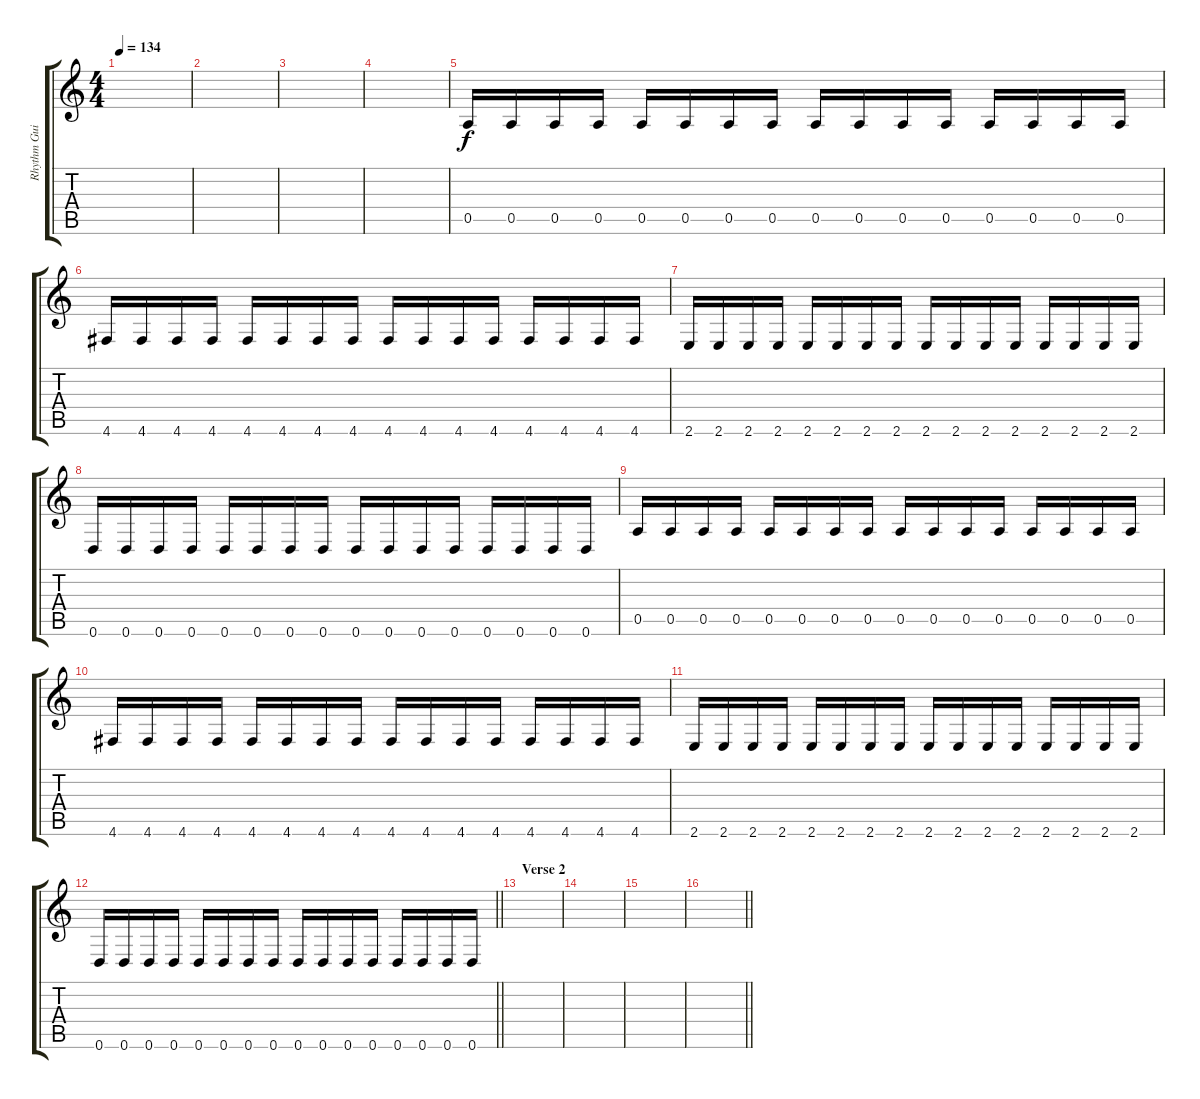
\track ("Rhythm Guitar" "Rhythm Gui") {instrument distortionguitar}
\staff {score tabs}
\tuning (E4 B3 G3 D3 A2 D2) {hide}
\ts (4 4)
\tempo 134
\clef g2
\ks c
|
|
|
|
0.5.16 0.5.16 0.5.16 0.5.16 0.5.16 0.5.16 0.5.16 0.5.16 0.5.16 0.5.16 0.5.16 0.5.16 0.5.16 0.5.16 0.5.16 0.5.16 |
4.6.16 4.6.16 4.6.16 4.6.16 4.6.16 4.6.16 4.6.16 4.6.16 4.6.16 4.6.16 4.6.16 4.6.16 4.6.16 4.6.16 4.6.16 4.6.16 |
2.6.16 2.6.16 2.6.16 2.6.16 2.6.16 2.6.16 2.6.16 2.6.16 2.6.16 2.6.16 2.6.16 2.6.16 2.6.16 2.6.16 2.6.16 2.6.16 |
0.6.16 0.6.16 0.6.16 0.6.16 0.6.16 0.6.16 0.6.16 0.6.16 0.6.16 0.6.16 0.6.16 0.6.16 0.6.16 0.6.16 0.6.16 0.6.16 |
0.5.16 0.5.16 0.5.16 0.5.16 0.5.16 0.5.16 0.5.16 0.5.16 0.5.16 0.5.16 0.5.16 0.5.16 0.5.16 0.5.16 0.5.16 0.5.16 |
4.6.16 4.6.16 4.6.16 4.6.16 4.6.16 4.6.16 4.6.16 4.6.16 4.6.16 4.6.16 4.6.16 4.6.16 4.6.16 4.6.16 4.6.16 4.6.16 |
2.6.16 2.6.16 2.6.16 2.6.16 2.6.16 2.6.16 2.6.16 2.6.16 2.6.16 2.6.16 2.6.16 2.6.16 2.6.16 2.6.16 2.6.16 2.6.16 |
\barLineRight lightlight
0.6.16 0.6.16 0.6.16 0.6.16 0.6.16 0.6.16 0.6.16 0.6.16 0.6.16 0.6.16 0.6.16 0.6.16 0.6.16 0.6.16 0.6.16 0.6.16 |
\section ("" "Verse 2")
|
|
|
\barLineRight lightlight
